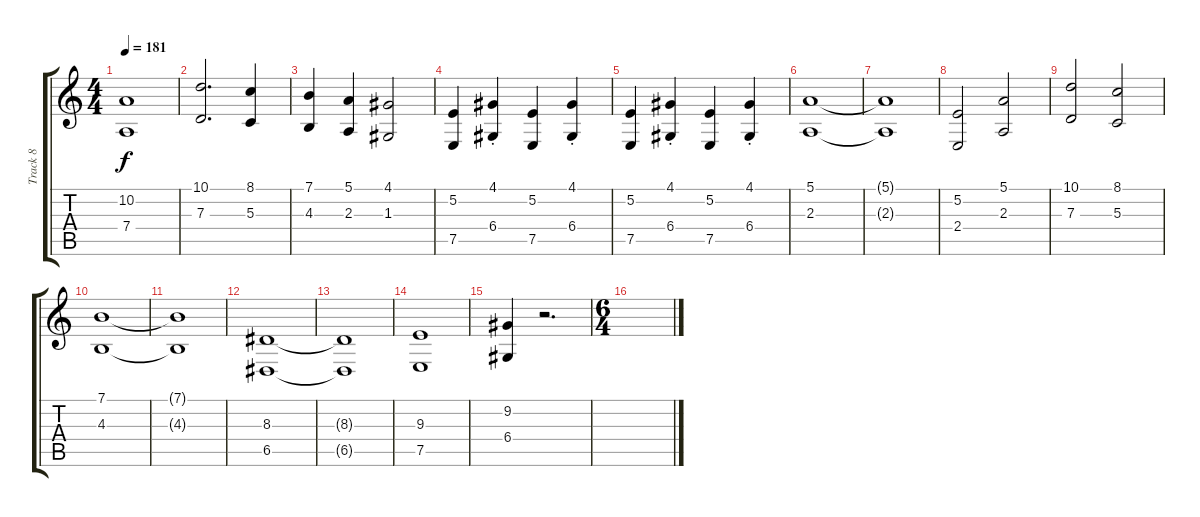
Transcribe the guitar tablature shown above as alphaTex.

\track ("Track 8" "Track 8") {instrument violin}
\staff {score tabs}
\tuning (E4 B3 G3 D3 A2 E2) {hide}
\ts (4 4)
\tempo 181
\clef g2
\ks c
(10.2{t} 7.4{t}).1{dy f} |
(10.1 7.3).2{d} (8.1 5.3).4 |
(7.1 4.3).4 (5.1 2.3).4 (4.1 1.3).2 |
(5.2 7.5).4 (4.1{st} 6.4).4 (5.2 7.5).4 (4.1{st} 6.4).4 |
(5.2 7.5).4 (4.1{st} 6.4).4 (5.2 7.5).4 (4.1{st} 6.4).4 |
(5.1 2.3).1 |
(5.1{t} 2.3{t}).1 |
(5.2 2.4).2 (5.1 2.3).2 |
(10.1 7.3).2 (8.1 5.3).2 |
(7.1 4.3).1 |
(7.1{t} 4.3{t}).1 |
(8.3 6.5).1 |
(8.3{t} 6.5{t}).1 |
(9.3 7.5).1 |
(9.2 6.4).4 r.2{d} |
\ts (6 4)
